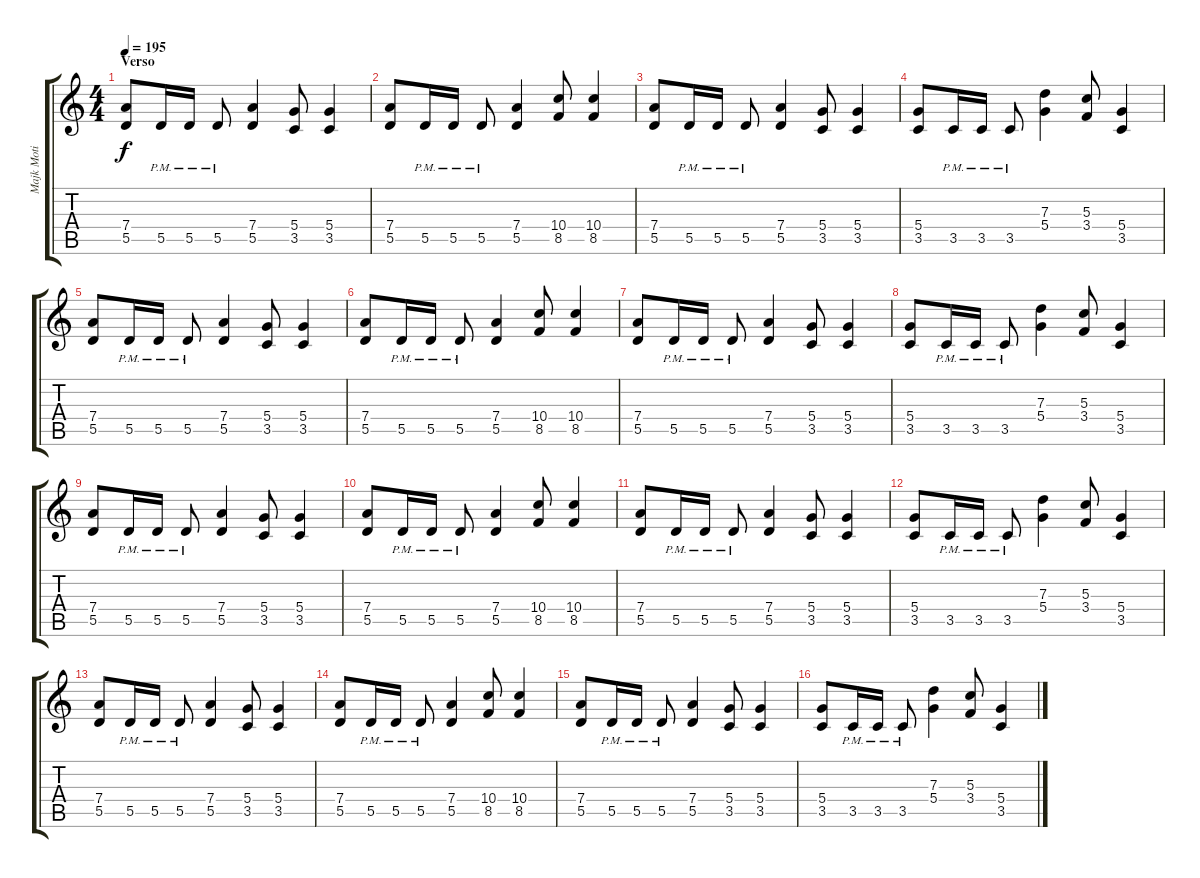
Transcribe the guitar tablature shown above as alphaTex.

\track ("Majk Moti (Ritmo)" "Majk Moti ") {instrument distortionguitar}
\staff {score tabs}
\tuning (E4 B3 G3 D3 A2 E2) {hide}
\ts (4 4)
\section ("" "Verso")
\tempo 195
\clef g2
\ks c
(7.4 5.5).8{dy f} 5.5{pm}.16 5.5{pm}.16 5.5{pm}.8 (7.4 5.5).4 (5.4 3.5).8 (5.4 3.5).4 |
(7.4 5.5).8 5.5{pm}.16 5.5{pm}.16 5.5{pm}.8 (7.4 5.5).4 (10.4 8.5).8 (10.4 8.5).4 |
(7.4 5.5).8 5.5{pm}.16 5.5{pm}.16 5.5{pm}.8 (7.4 5.5).4 (5.4 3.5).8 (5.4 3.5).4 |
(5.4 3.5).8 3.5{pm}.16 3.5{pm}.16 3.5{pm}.8 (7.3 5.4).4 (5.3 3.4).8 (5.4 3.5).4 |
(7.4 5.5).8 5.5{pm}.16 5.5{pm}.16 5.5{pm}.8 (7.4 5.5).4 (5.4 3.5).8 (5.4 3.5).4 |
(7.4 5.5).8 5.5{pm}.16 5.5{pm}.16 5.5{pm}.8 (7.4 5.5).4 (10.4 8.5).8 (10.4 8.5).4 |
(7.4 5.5).8 5.5{pm}.16 5.5{pm}.16 5.5{pm}.8 (7.4 5.5).4 (5.4 3.5).8 (5.4 3.5).4 |
(5.4 3.5).8 3.5{pm}.16 3.5{pm}.16 3.5{pm}.8 (7.3 5.4).4 (5.3 3.4).8 (5.4 3.5).4 |
(7.4 5.5).8 5.5{pm}.16 5.5{pm}.16 5.5{pm}.8 (7.4 5.5).4 (5.4 3.5).8 (5.4 3.5).4 |
(7.4 5.5).8 5.5{pm}.16 5.5{pm}.16 5.5{pm}.8 (7.4 5.5).4 (10.4 8.5).8 (10.4 8.5).4 |
(7.4 5.5).8 5.5{pm}.16 5.5{pm}.16 5.5{pm}.8 (7.4 5.5).4 (5.4 3.5).8 (5.4 3.5).4 |
(5.4 3.5).8 3.5{pm}.16 3.5{pm}.16 3.5{pm}.8 (7.3 5.4).4 (5.3 3.4).8 (5.4 3.5).4 |
(7.4 5.5).8 5.5{pm}.16 5.5{pm}.16 5.5{pm}.8 (7.4 5.5).4 (5.4 3.5).8 (5.4 3.5).4 |
(7.4 5.5).8 5.5{pm}.16 5.5{pm}.16 5.5{pm}.8 (7.4 5.5).4 (10.4 8.5).8 (10.4 8.5).4 |
(7.4 5.5).8 5.5{pm}.16 5.5{pm}.16 5.5{pm}.8 (7.4 5.5).4 (5.4 3.5).8 (5.4 3.5).4 |
(5.4 3.5).8 3.5{pm}.16 3.5{pm}.16 3.5{pm}.8 (7.3 5.4).4 (5.3 3.4).8 (5.4 3.5).4
